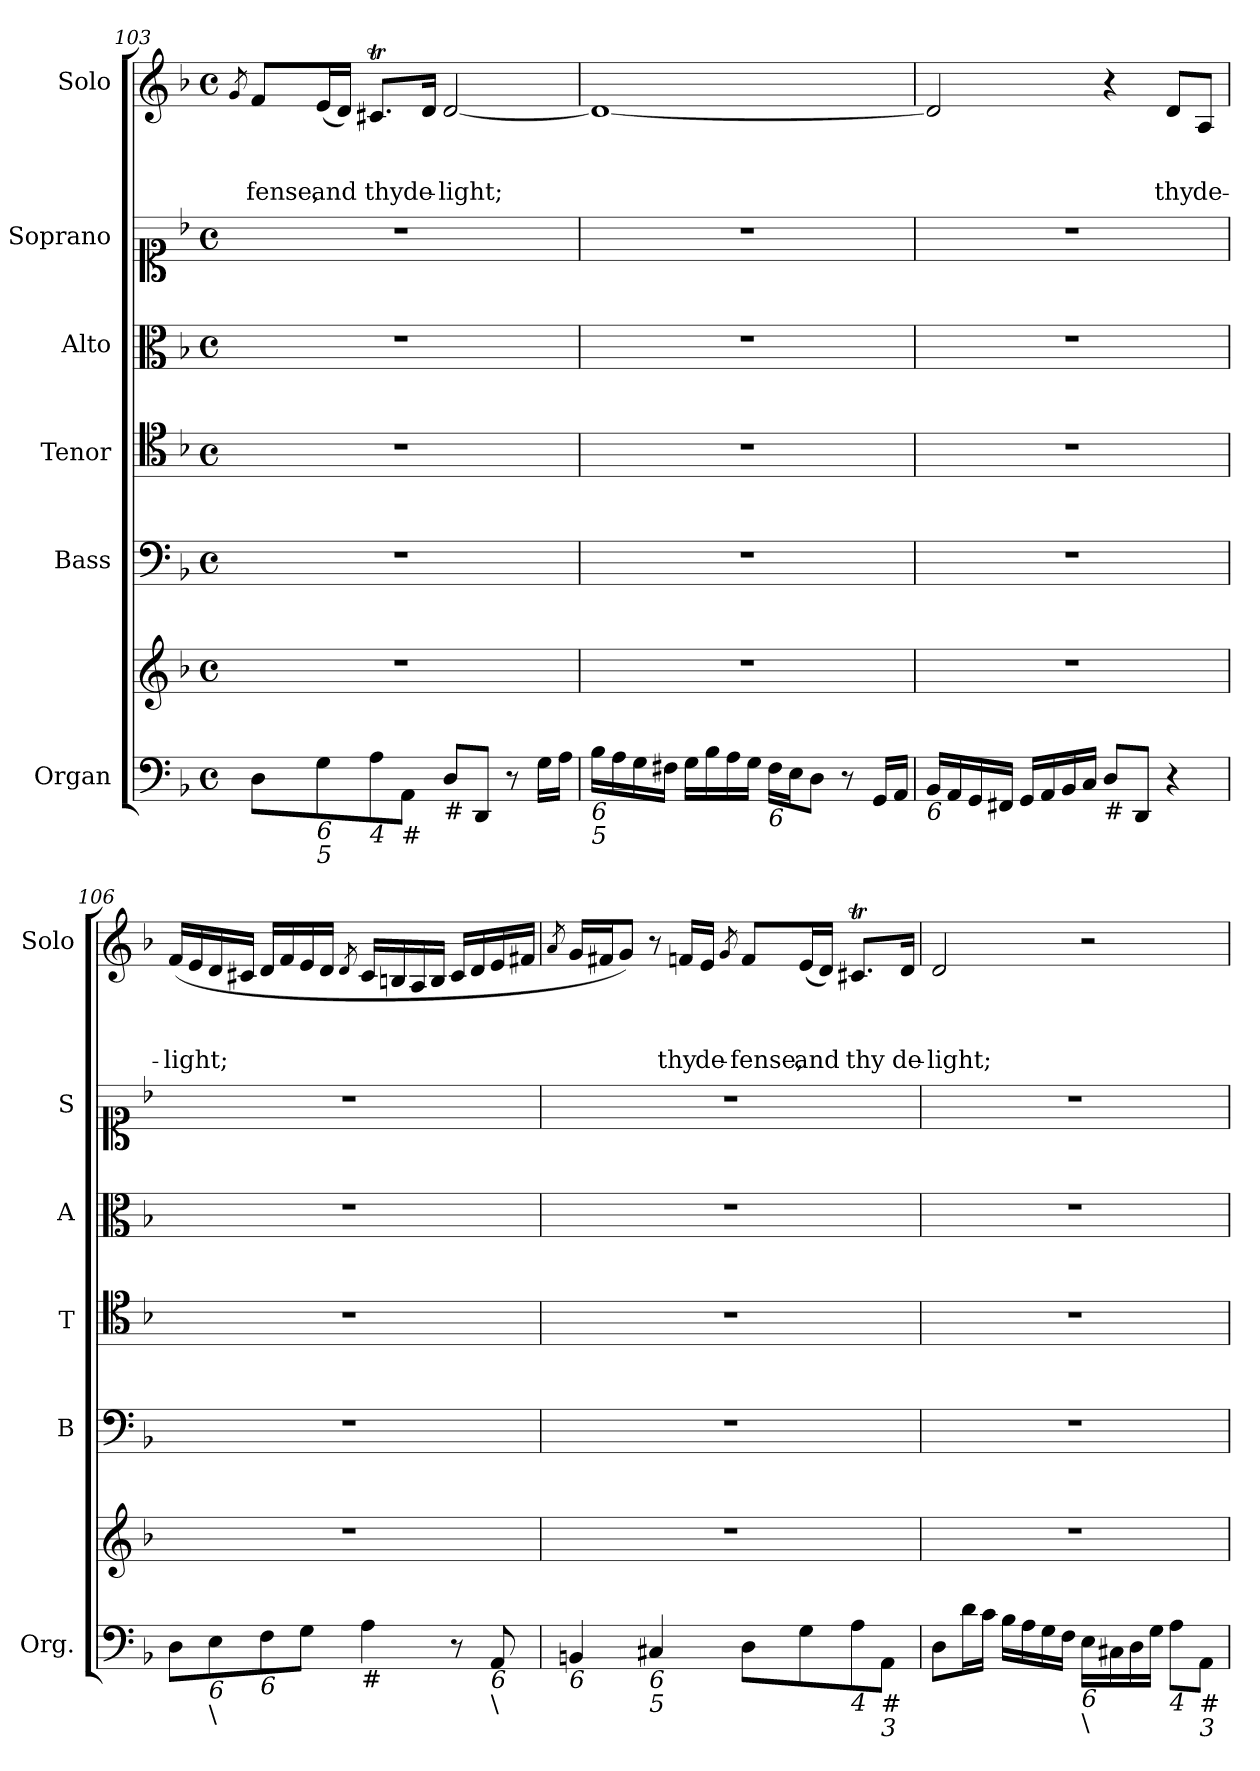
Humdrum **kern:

**kern	**kern	**kern	**kern	**kern	**kern	**kern	**text	**text	**text
*part6	*part6	*part5	*part4	*part3	*part2	*part1	*part1	*part1	*part1
*staff7	*staff6	*staff5	*staff4	*staff3	*staff2	*staff1	*staff1	*staff1	*staff1
*I"Organ	*	*I"Bass	*I"Tenor	*I"Alto	*I"Soprano	*I"Solo	*	*	*
*I'Org.	*	*I'B	*I'T	*I'A	*I'S	*I'Solo	*	*	*
!!LO:LB:g=z
*clefF4	*clefG2	*clefF4	*clefC4	*clefC3	*clefC1	*clefG2	*	*	*
*k[b-]	*k[b-]	*k[b-]	*k[b-]	*k[b-]	*k[b-]	*k[b-]	*	*	*
*F:	*F:	*F:	*F:	*F:	*F:	*F:	*	*	*
*M4/4	*M4/4	*M4/4	*M4/4	*M4/4	*M4/4	*M4/4	*	*	*
*met(c)	*met(c)	*met(c)	*met(c)	*met(c)	*met(c)	*met(c)	*	*	*
=103	=103	=103	=103	=103	=103	=103	=103	=103	=103
.	.	.	.	.	.	8qg/	.	.	.
!	!	!	!	!	!	!	!	!	!LO:LY:b
8D\L	1r	1r	1r	1r	1r	8f/L	.	.	-fense,
!LO:TX:b:i:t=6	!	!	!	!	!	!	!	!	!
!LO:TX:b:i:t=5	!	!	!	!	!	!	!	!	!
!	!	!	!	!	!	!	!	!	!LO:LY:b
8G\	.	.	.	.	.	(<16e/L	.	.	and
.	.	.	.	.	.	16d/JJ)	.	.	.
!LO:TX:b:i:t=4	!	!	!	!	!	!	!	!	!
!	!	!	!	!	!	!	!	!	!LO:LY:b
8A\	.	.	.	.	.	8.c#Xt/L	.	.	thy
!LO:TX:b:t=#	!	!	!	!	!	!	!	!	!
8AA\J	.	.	.	.	.	.	.	.	.
!	!	!	!	!	!	!	!	!	!LO:LY:b
.	.	.	.	.	.	16d/Jk	.	.	de-
!LO:TX:b:t=#	!	!	!	!	!	!	!	!	!
!	!	!	!	!	!	!	!	!	!LO:LY:b
8D/L	.	.	.	.	.	[2d/	.	.	-light;
8DD/J	.	.	.	.	.	.	.	.	.
8r	.	.	.	.	.	.	.	.	.
16G\LL	.	.	.	.	.	.	.	.	.
16A\JJ	.	.	.	.	.	.	.	.	.
=104	=104	=104	=104	=104	=104	=104	=104	=104	=104
!LO:TX:b:i:t=6	!	!	!	!	!	!	!	!	!
!LO:TX:b:i:t=5	!	!	!	!	!	!	!	!	!
16B-\LL	1r	1r	1r	1r	1r	1d_	.	.	.
16A\	.	.	.	.	.	.	.	.	.
16G\	.	.	.	.	.	.	.	.	.
16F#X\JJ	.	.	.	.	.	.	.	.	.
16G\LL	.	.	.	.	.	.	.	.	.
16B-\	.	.	.	.	.	.	.	.	.
16A\	.	.	.	.	.	.	.	.	.
16G\JJ	.	.	.	.	.	.	.	.	.
!LO:TX:b:i:t=6	!	!	!	!	!	!	!	!	!
16F#\LL	.	.	.	.	.	.	.	.	.
16E\J	.	.	.	.	.	.	.	.	.
8D\J	.	.	.	.	.	.	.	.	.
8r	.	.	.	.	.	.	.	.	.
16GG/LL	.	.	.	.	.	.	.	.	.
16AA/JJ	.	.	.	.	.	.	.	.	.
=105	=105	=105	=105	=105	=105	=105	=105	=105	=105
!LO:TX:b:i:t=6	!	!	!	!	!	!	!	!	!
16BB-/LL	1r	1r	1r	1r	1r	2d/]	.	.	.
16AA/	.	.	.	.	.	.	.	.	.
16GG/	.	.	.	.	.	.	.	.	.
16FF#X/JJ	.	.	.	.	.	.	.	.	.
16GG/LL	.	.	.	.	.	.	.	.	.
16AA/	.	.	.	.	.	.	.	.	.
16BB-/	.	.	.	.	.	.	.	.	.
16C/JJ	.	.	.	.	.	.	.	.	.
!LO:TX:b:t=#	!	!	!	!	!	!	!	!	!
8D/L	.	.	.	.	.	4r	.	.	.
8DD/J	.	.	.	.	.	.	.	.	.
!	!	!	!	!	!	!	!	!	!LO:LY:b
4r	.	.	.	.	.	8d/L	.	.	thy
!	!	!	!	!	!	!	!	!	!LO:LY:b
.	.	.	.	.	.	8A/J	.	.	de-
!!LO:LB:g=z
=106	=106	=106	=106	=106	=106	=106	=106	=106	=106
!	!	!	!	!	!	!	!	!	!LO:LY:b
8D\L	1r	1r	1r	1r	1r	(>16f/LL	.	.	-light;
.	.	.	.	.	.	16e/	.	.	.
!LO:TX:b:i:t=6	!	!	!	!	!	!	!	!	!
!LO:TX:b:t=\	!	!	!	!	!	!	!	!	!
8E\	.	.	.	.	.	16d/	.	.	.
.	.	.	.	.	.	16c#X/JJ	.	.	.
!LO:TX:b:i:t=6	!	!	!	!	!	!	!	!	!
8F\	.	.	.	.	.	16d/LL	.	.	.
.	.	.	.	.	.	16f/	.	.	.
8G\J	.	.	.	.	.	16e/	.	.	.
.	.	.	.	.	.	16d/JJ	.	.	.
.	.	.	.	.	.	8qd/	.	.	.
!LO:TX:b:t=#	!	!	!	!	!	!	!	!	!
4A\	.	.	.	.	.	16c#/LL	.	.	.
.	.	.	.	.	.	16Bn/	.	.	.
.	.	.	.	.	.	16A/	.	.	.
.	.	.	.	.	.	16B/JJ	.	.	.
8r	.	.	.	.	.	16c#/LL	.	.	.
.	.	.	.	.	.	16d/	.	.	.
!LO:TX:b:i:t=6	!	!	!	!	!	!	!	!	!
!LO:TX:b:t=\	!	!	!	!	!	!	!	!	!
8AA/	.	.	.	.	.	16e/	.	.	.
.	.	.	.	.	.	16f#X/JJ	.	.	.
=107	=107	=107	=107	=107	=107	=107	=107	=107	=107
.	.	.	.	.	.	8qa/	.	.	.
!LO:TX:b:i:t=6	!	!	!	!	!	!	!	!	!
4BBn/	1r	1r	1r	1r	1r	16g/LL	.	.	.
.	.	.	.	.	.	16f#X/J	.	.	.
.	.	.	.	.	.	8g/J)	.	.	.
!LO:TX:b:i:t=6	!	!	!	!	!	!	!	!	!
!LO:TX:b:i:t=5	!	!	!	!	!	!	!	!	!
4C#X/	.	.	.	.	.	8r	.	.	.
!	!	!	!	!	!	!	!	!	!LO:LY:b
.	.	.	.	.	.	16fn/LL	.	.	thy
!	!	!	!	!	!	!	!	!	!LO:LY:b
.	.	.	.	.	.	16e/JJ	.	.	de-
.	.	.	.	.	.	8qg/	.	.	.
!	!	!	!	!	!	!	!	!	!LO:LY:b
8D\L	.	.	.	.	.	8f/L	.	.	-fense,
!	!	!	!	!	!	!	!	!	!LO:LY:b
8G\	.	.	.	.	.	(<16e/L	.	.	and
.	.	.	.	.	.	16d/JJ)	.	.	.
!LO:TX:b:i:t=4	!	!	!	!	!	!	!	!	!
!	!	!	!	!	!	!	!	!	!LO:LY:b
8A\	.	.	.	.	.	8.c#Xt/L	.	.	thy
!LO:TX:b:t=#	!	!	!	!	!	!	!	!	!
!LO:TX:b:i:t=3	!	!	!	!	!	!	!	!	!
8AA\J	.	.	.	.	.	.	.	.	.
!	!	!	!	!	!	!	!	!	!LO:LY:b
.	.	.	.	.	.	16d/Jk	.	.	de-
=108	=108	=108	=108	=108	=108	=108	=108	=108	=108
!	!	!	!	!	!	!	!	!	!LO:LY:b
8D\L	1r	1r	1r	1r	1r	2d/	.	.	-light;
16d\L	.	.	.	.	.	.	.	.	.
16c\JJ	.	.	.	.	.	.	.	.	.
16B-\LL	.	.	.	.	.	.	.	.	.
16A\	.	.	.	.	.	.	.	.	.
16G\	.	.	.	.	.	.	.	.	.
16F\JJ	.	.	.	.	.	.	.	.	.
!LO:TX:b:i:t=6	!	!	!	!	!	!	!	!	!
!LO:TX:b:t=\	!	!	!	!	!	!	!	!	!
16E\LL	.	.	.	.	.	2r	.	.	.
16C#X\	.	.	.	.	.	.	.	.	.
16D\	.	.	.	.	.	.	.	.	.
16G\JJ	.	.	.	.	.	.	.	.	.
!LO:TX:b:i:t=4	!	!	!	!	!	!	!	!	!
8A\L	.	.	.	.	.	.	.	.	.
!LO:TX:b:t=#	!	!	!	!	!	!	!	!	!
!LO:TX:b:i:t=3	!	!	!	!	!	!	!	!	!
8AA\J	.	.	.	.	.	.	.	.	.
=	=	=	=	=	=	=	=	=	=
*-	*-	*-	*-	*-	*-	*-	*-	*-	*-
